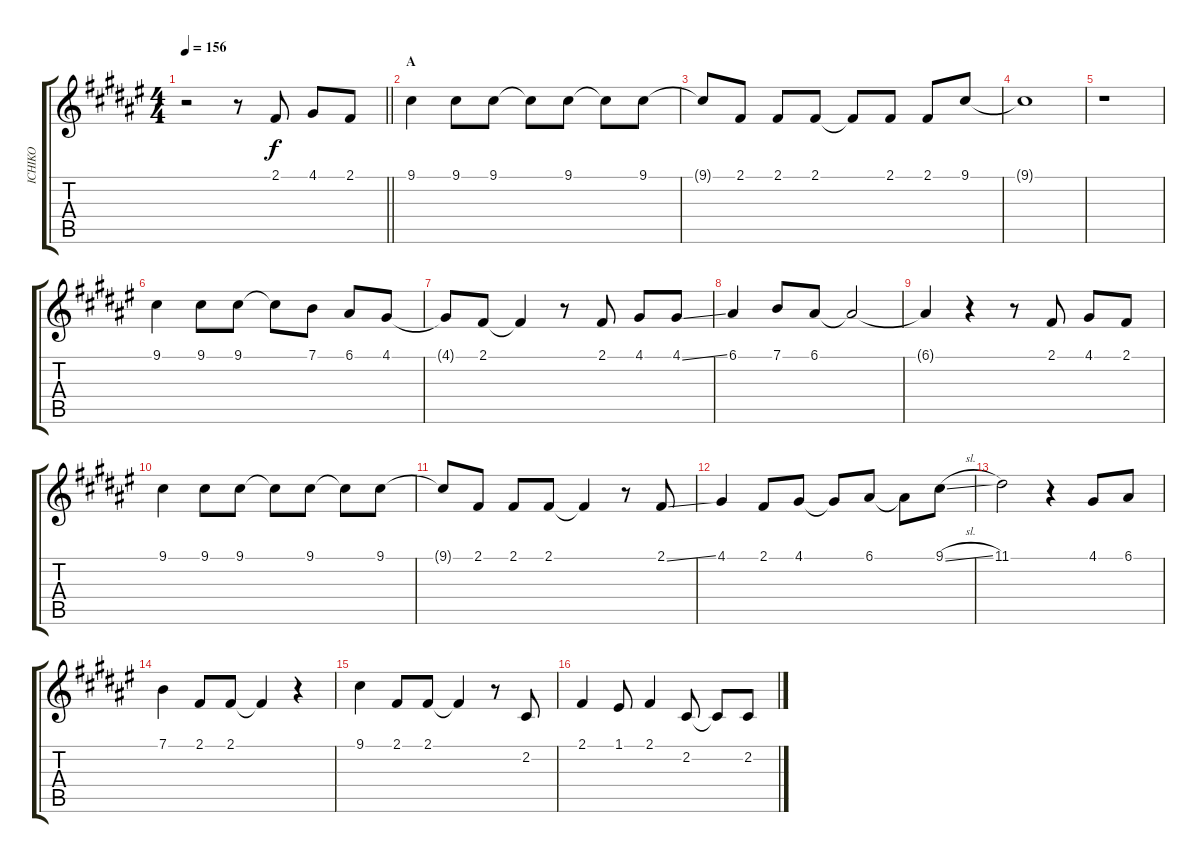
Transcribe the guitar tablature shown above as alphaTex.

\track ("ICHIKO" "ICHIKO") {instrument flute}
\staff {score tabs}
\tuning (E4 B3 G3 D3 A2 E2) {hide}
\ts (4 4)
\tempo 156
\clef g2
\barLineRight lightlight
\ks f#
r.2{dy f} r.8 2.1.8 4.1.8 2.1.8 |
\section ("" "A")
9.1.4 9.1.8 9.1.8 9.1{t}.8 9.1.8 9.1{t}.8 9.1.8 |
9.1{t}.8 2.1.8 2.1.8 2.1.8 2.1{t}.8 2.1.8 2.1.8 9.1.8 |
9.1{t}.1 |
r.1 |
9.1.4 9.1.8 9.1.8 9.1{t}.8 7.1.8 6.1.8 4.1.8 |
4.1{t}.8 2.1.8 2.1{t}.4 r.8 2.1.8 4.1.8 4.1{ss}.8 |
6.1.4 7.1.8 6.1.8 6.1{t}.2 |
6.1{t}.4 r.4 r.8 2.1.8 4.1.8 2.1.8 |
9.1.4 9.1.8 9.1.8 9.1{t}.8 9.1.8 9.1{t}.8 9.1.8 |
9.1{t}.8 2.1.8 2.1.8 2.1.8 2.1{t}.4 r.8 2.1{ss}.8 |
4.1.4 2.1.8 4.1.8 4.1{t}.8 6.1.8 6.1{t}.8 9.1{sl}.8 |
11.1.2 r.4 4.1.8 6.1.8 |
7.1.4 2.1.8 2.1.8 2.1{t}.4 r.4 |
9.1.4 2.1.8 2.1.8 2.1{t}.4 r.8 2.2.8 |
2.1.4 1.1.8 2.1.4 2.2.8 2.2{t}.8 2.2.8
